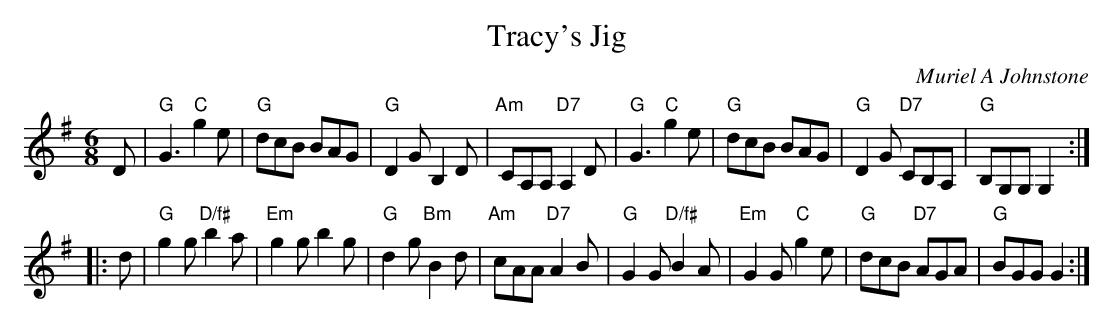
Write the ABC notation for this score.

X:1
T: Tracy's Jig
C: Muriel A Johnstone
M: 6/8
L: 1/8
K: G
D |\
"G"G3 "C"g2e | "G"dcB BAG | "G"D2G B,2D | "Am"CA,A, "D7"A,2D |\
"G"G3 "C"g2e | "G"dcB BAG | "G"D2G "D7"CB,A, | "G"B,G,G, G,2 :|
|: d |\
"G"g2g "D/f#"b2a | "Em"g2g b2g | "G"d2g "Bm"B2d | "Am"cAA "D7"A2B |\
"G"G2G "D/f#"B2A | "Em"G2G "C"g2e | "G"dcB "D7"AGA | "G"BGG G2 :|
